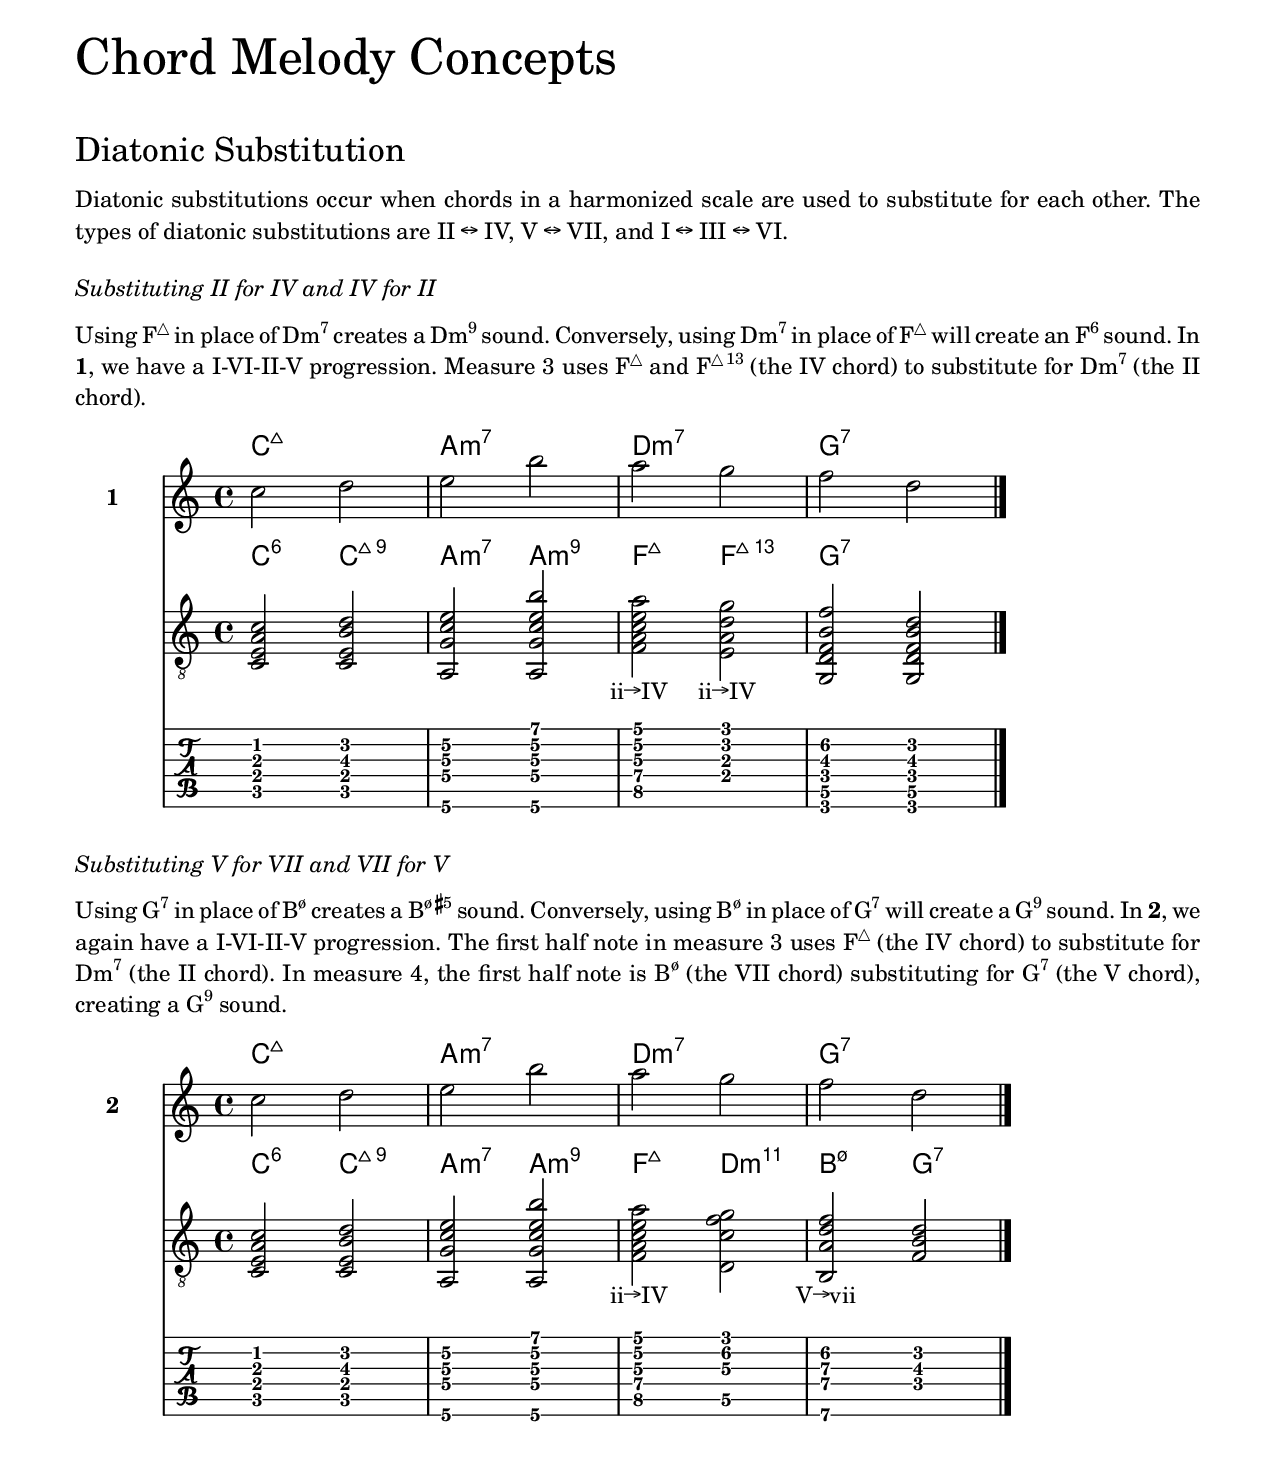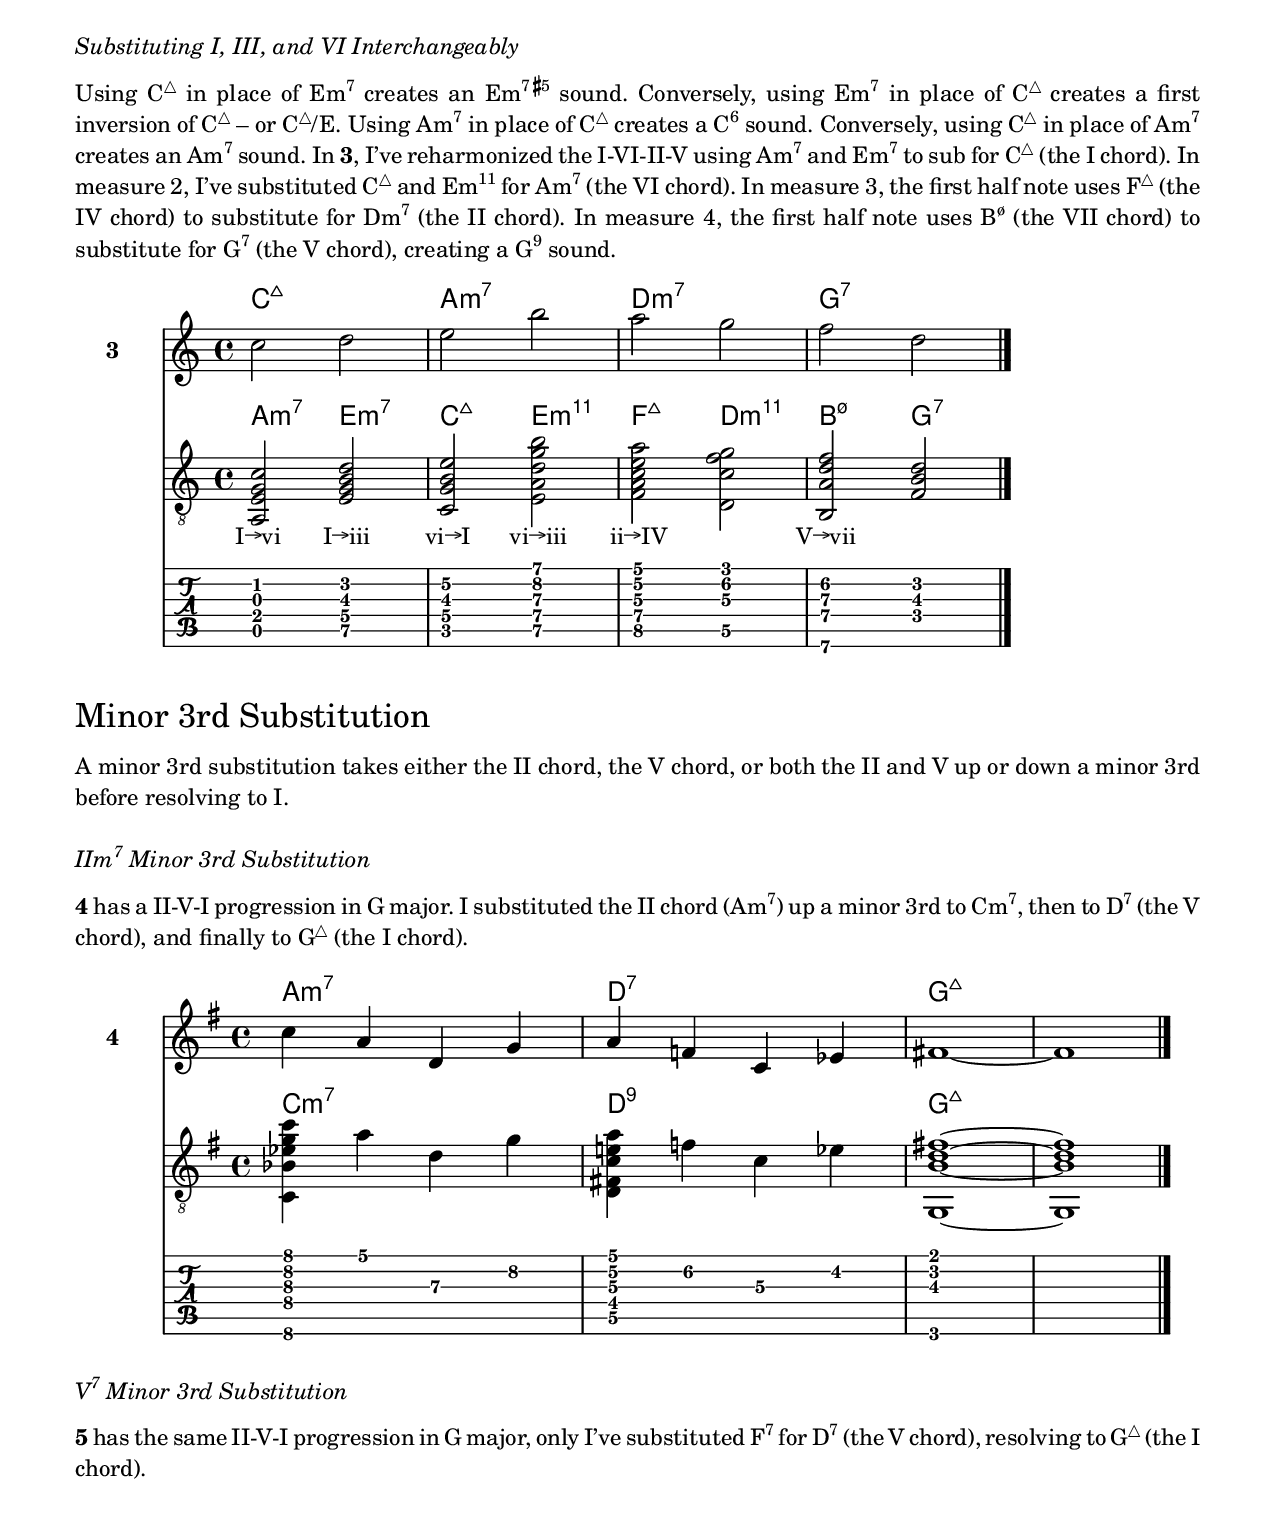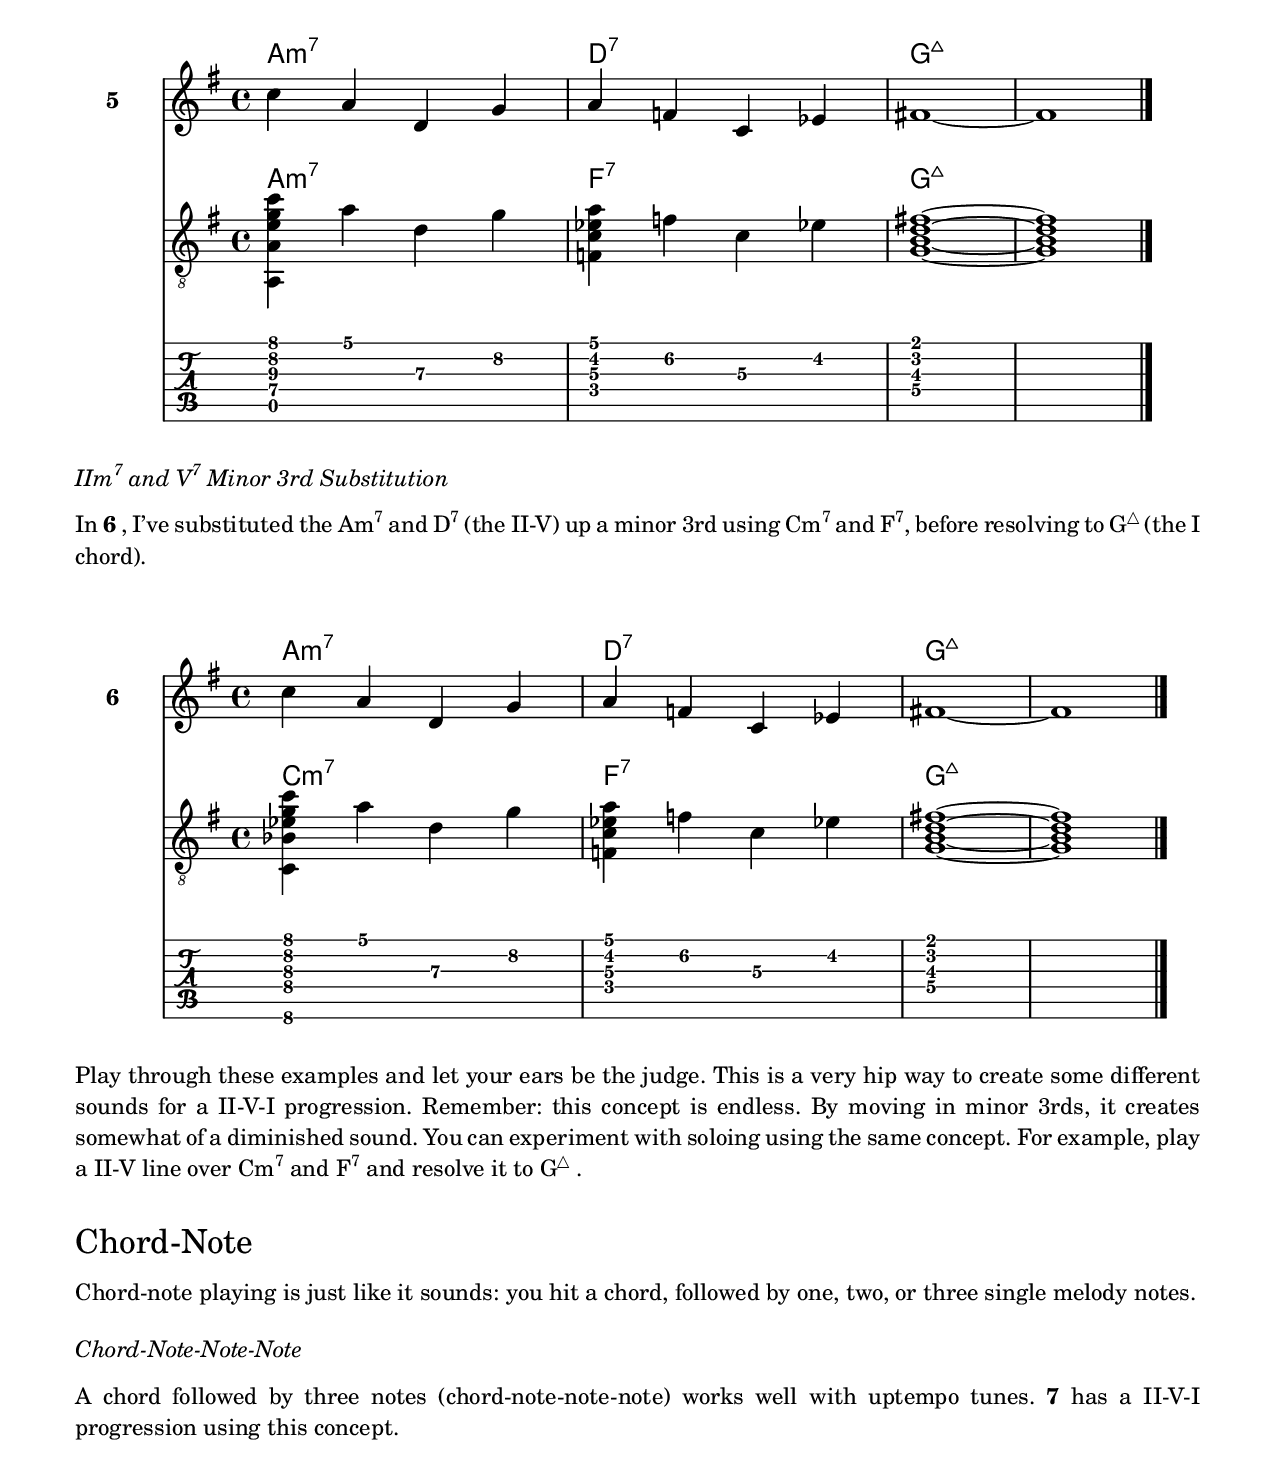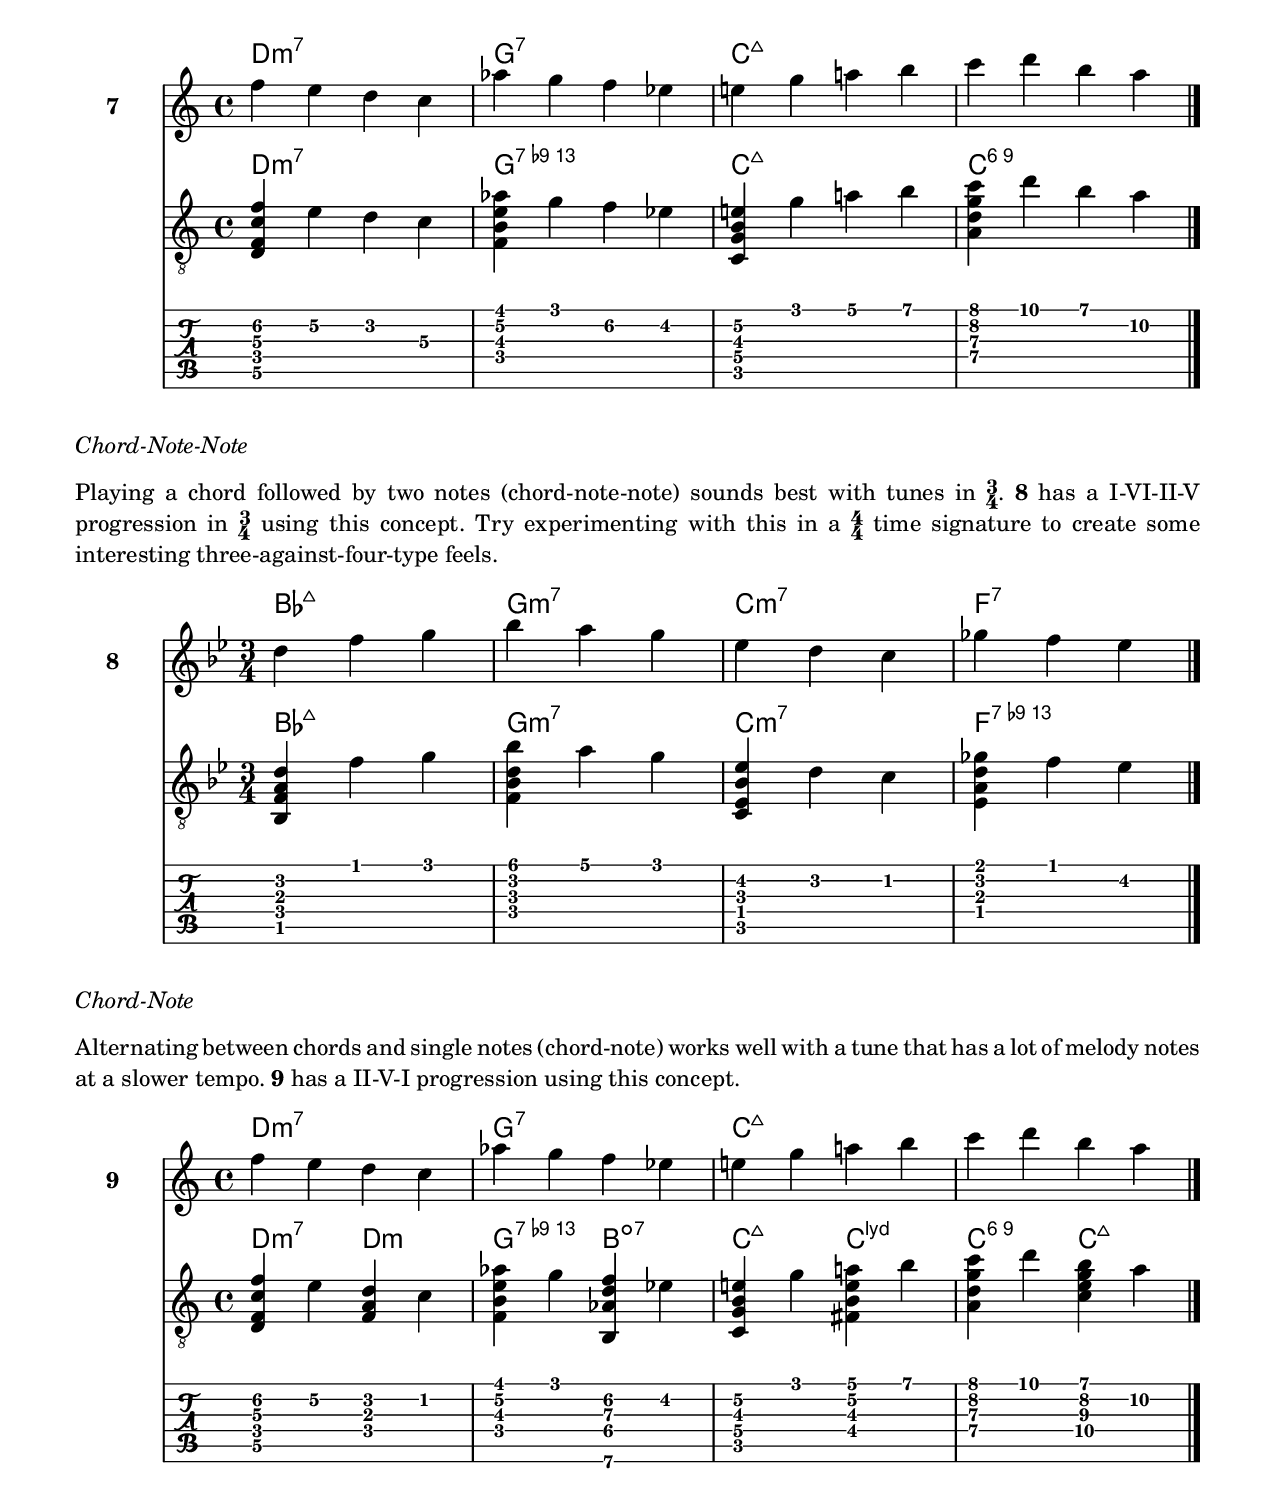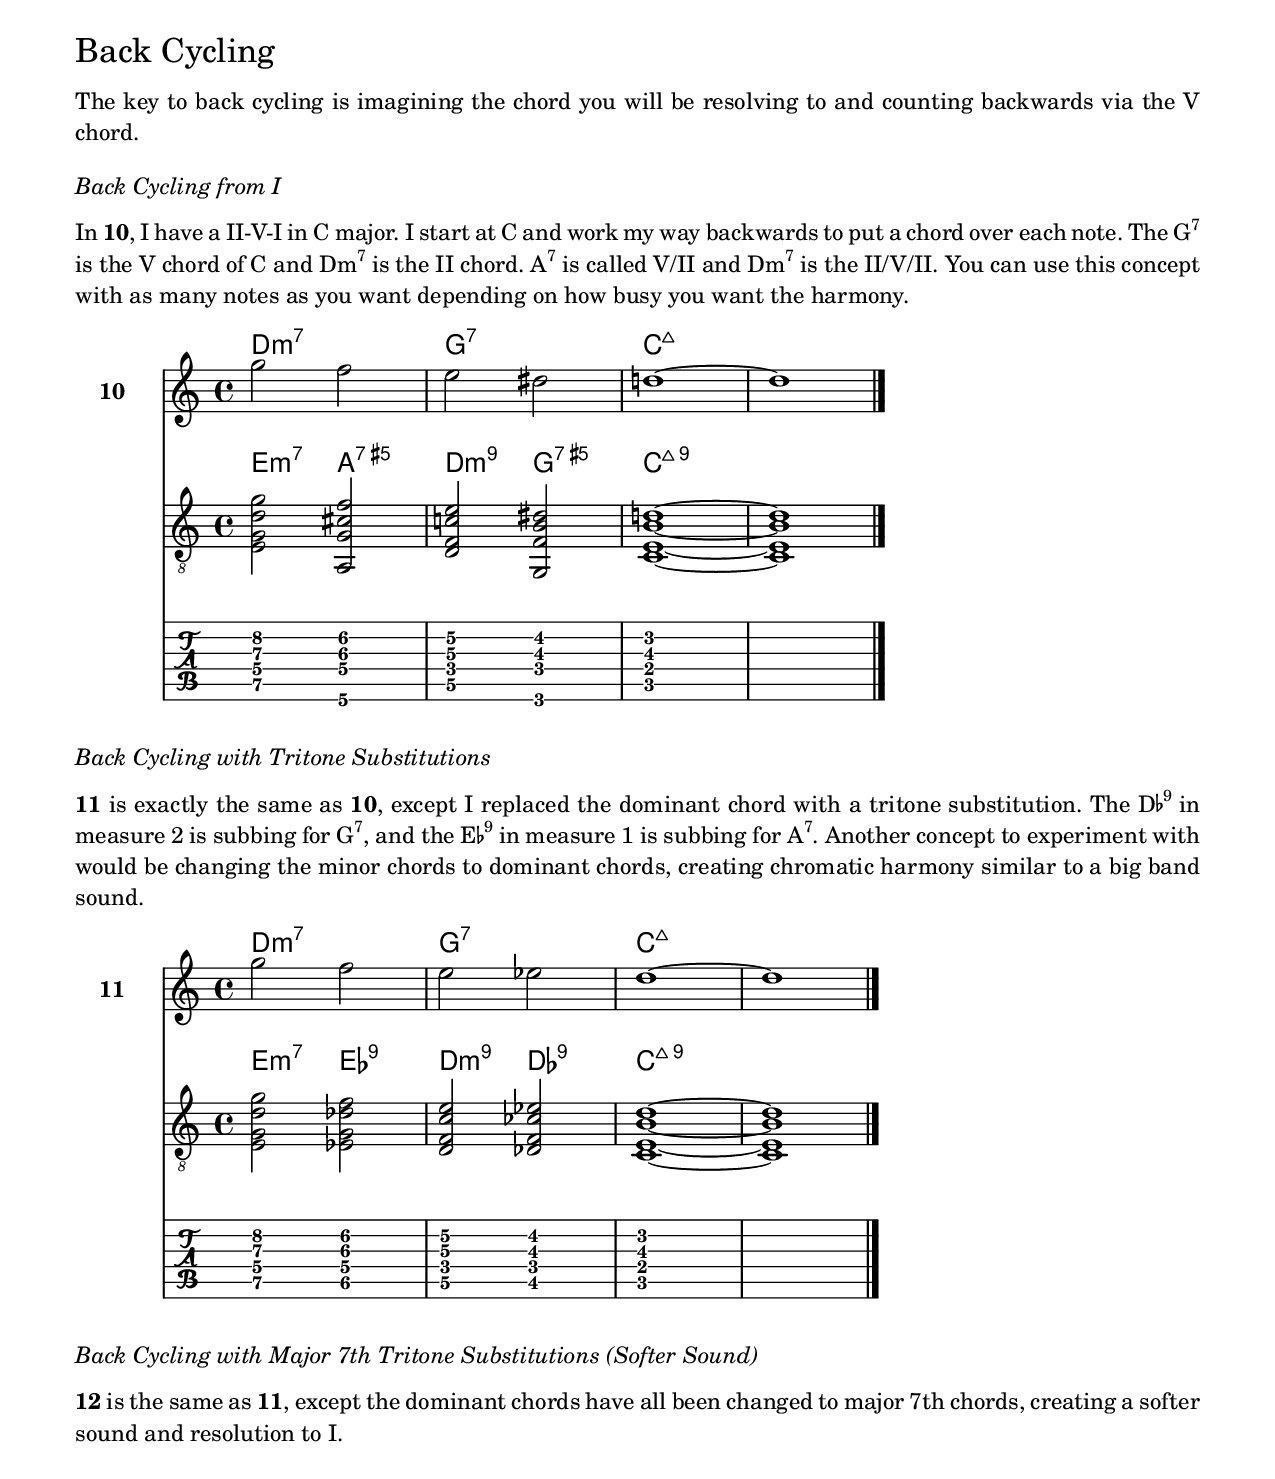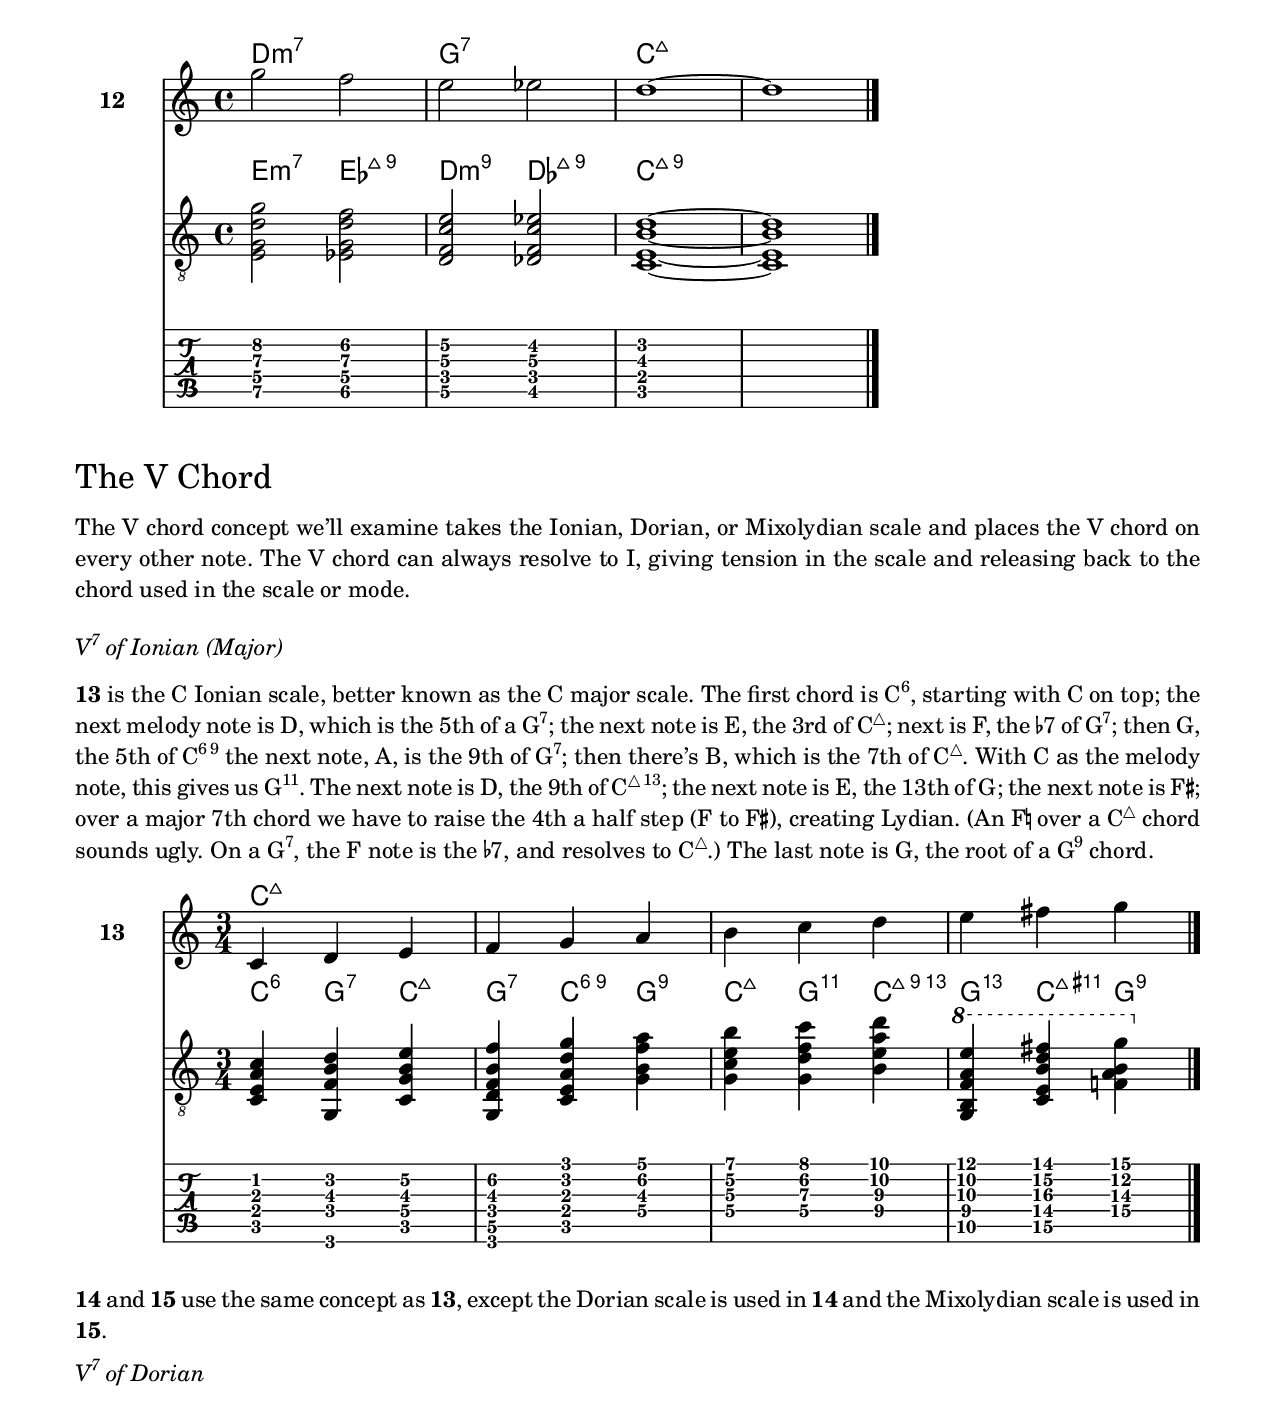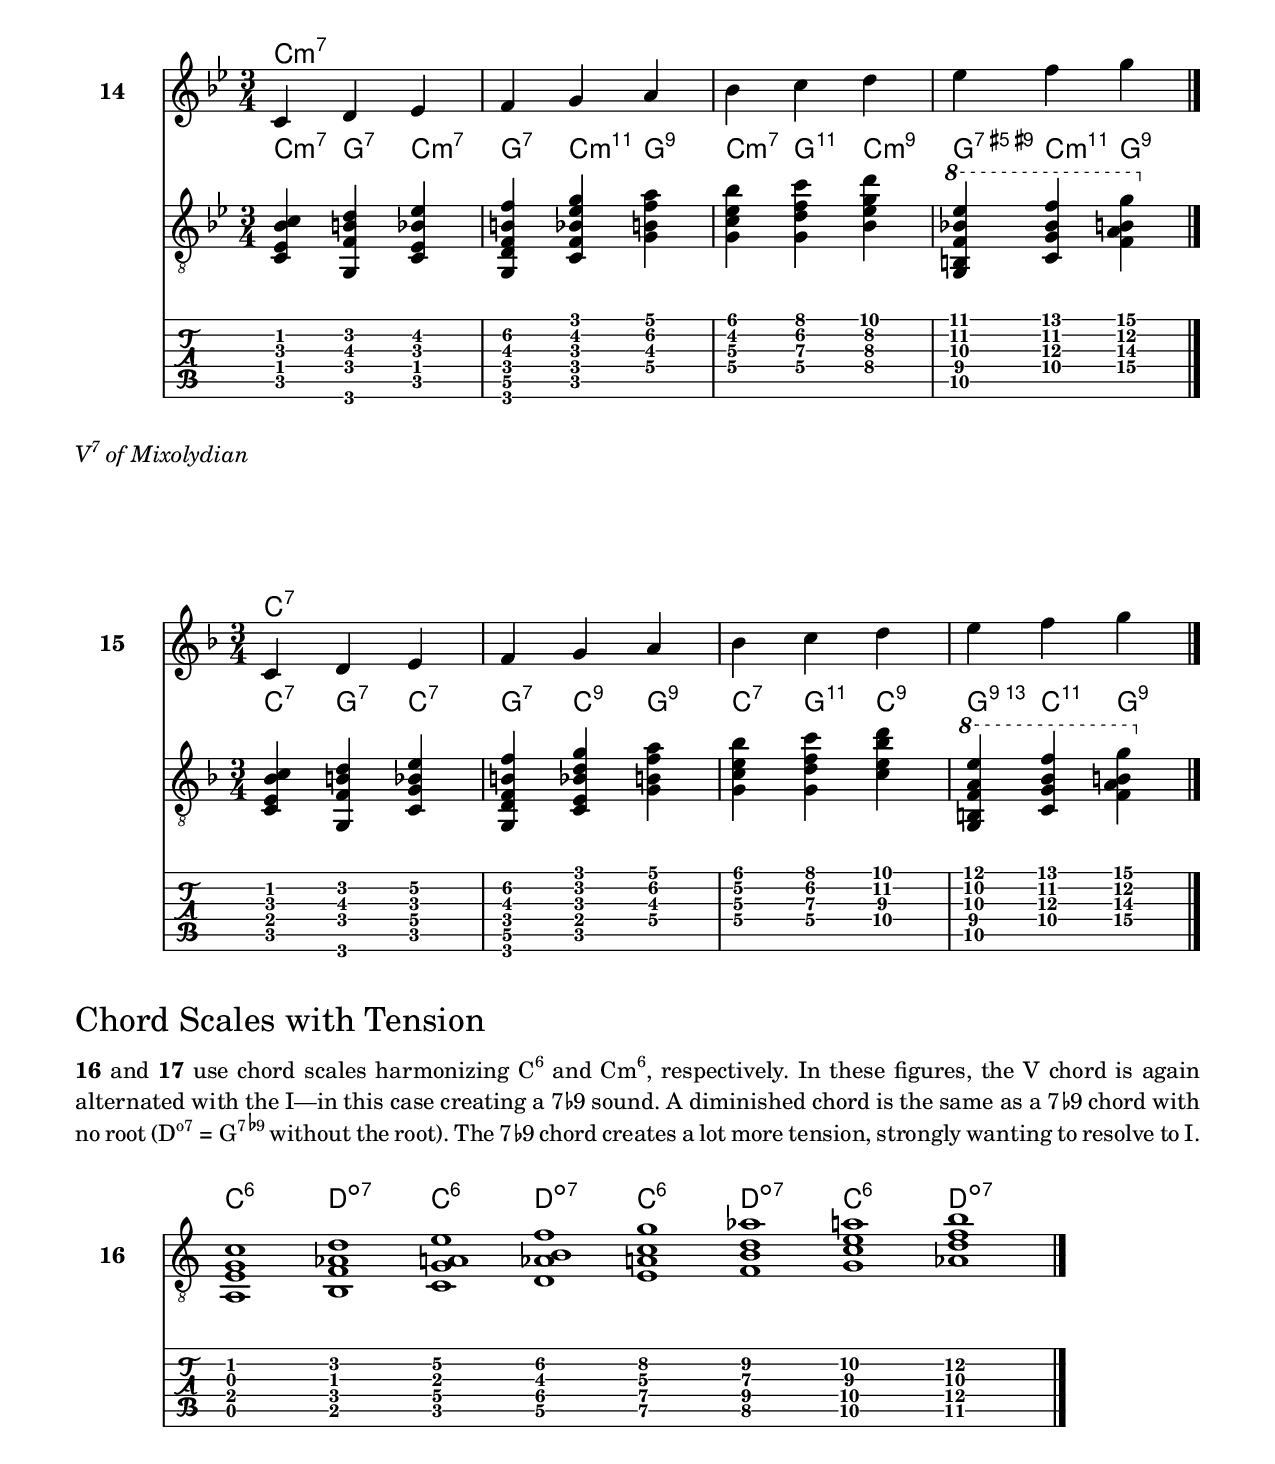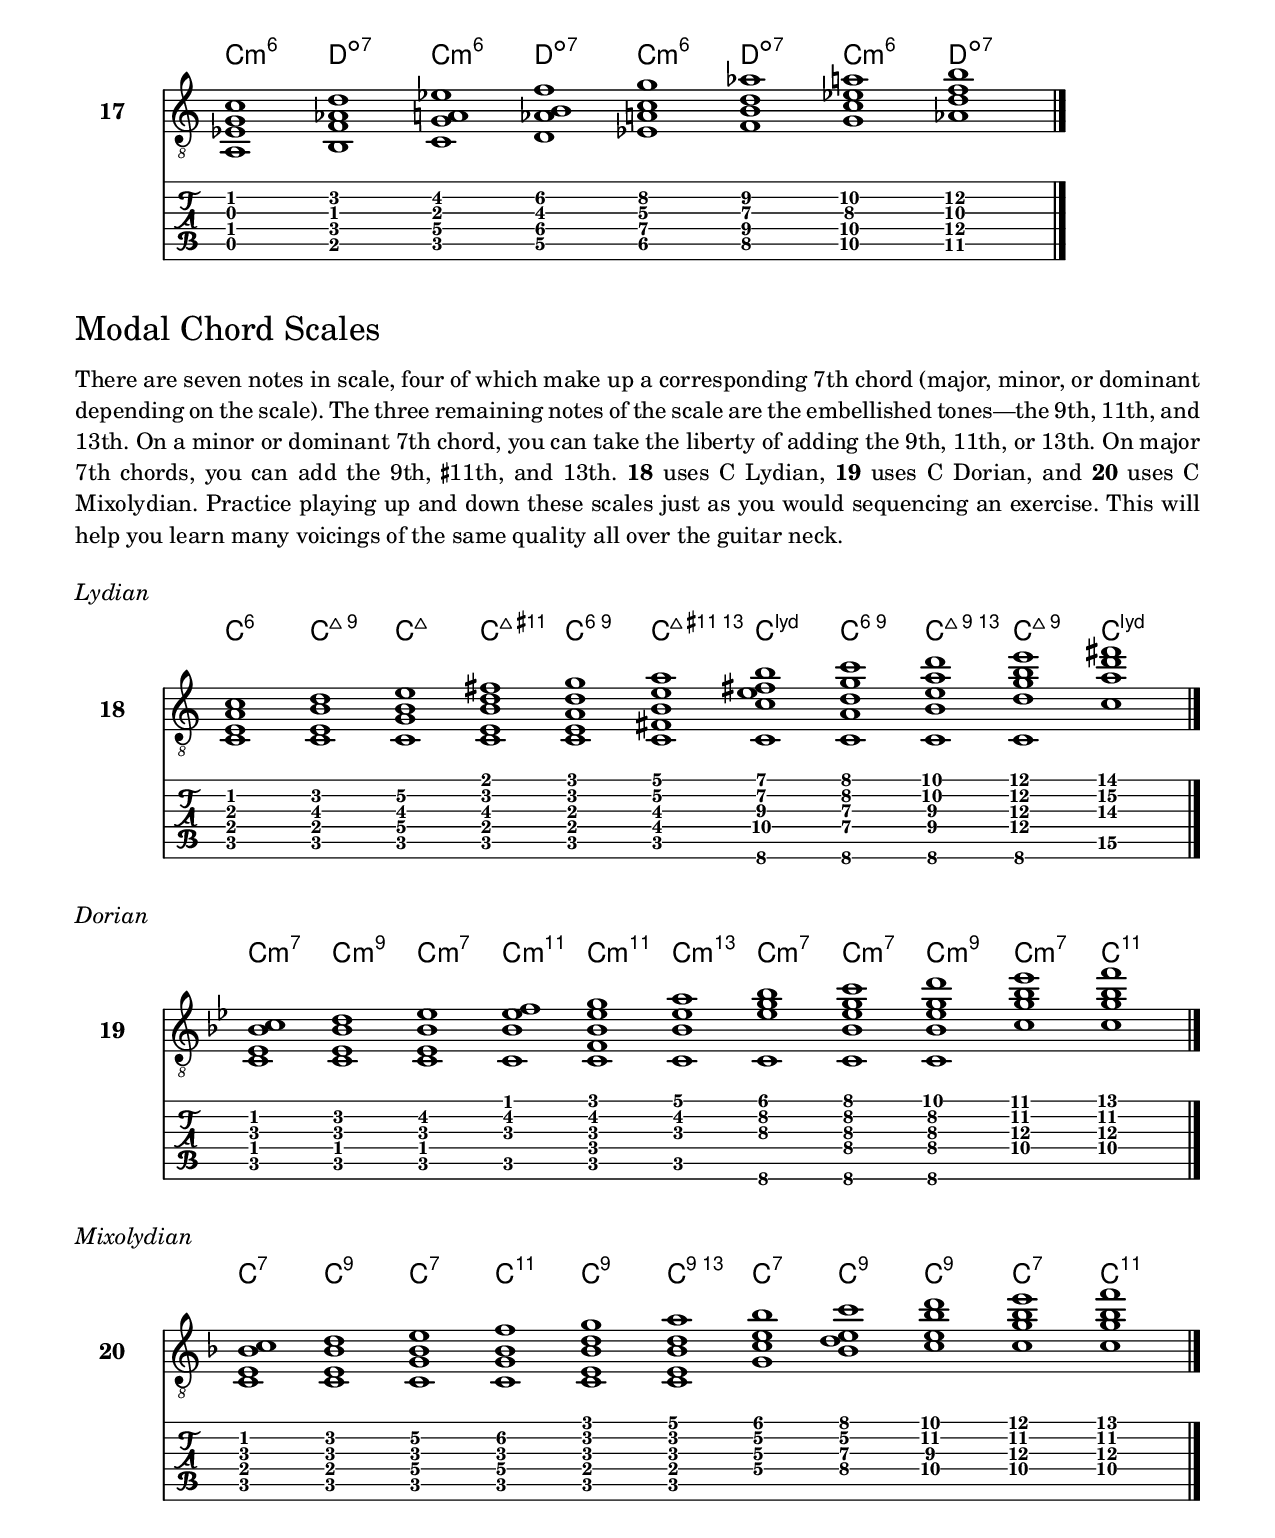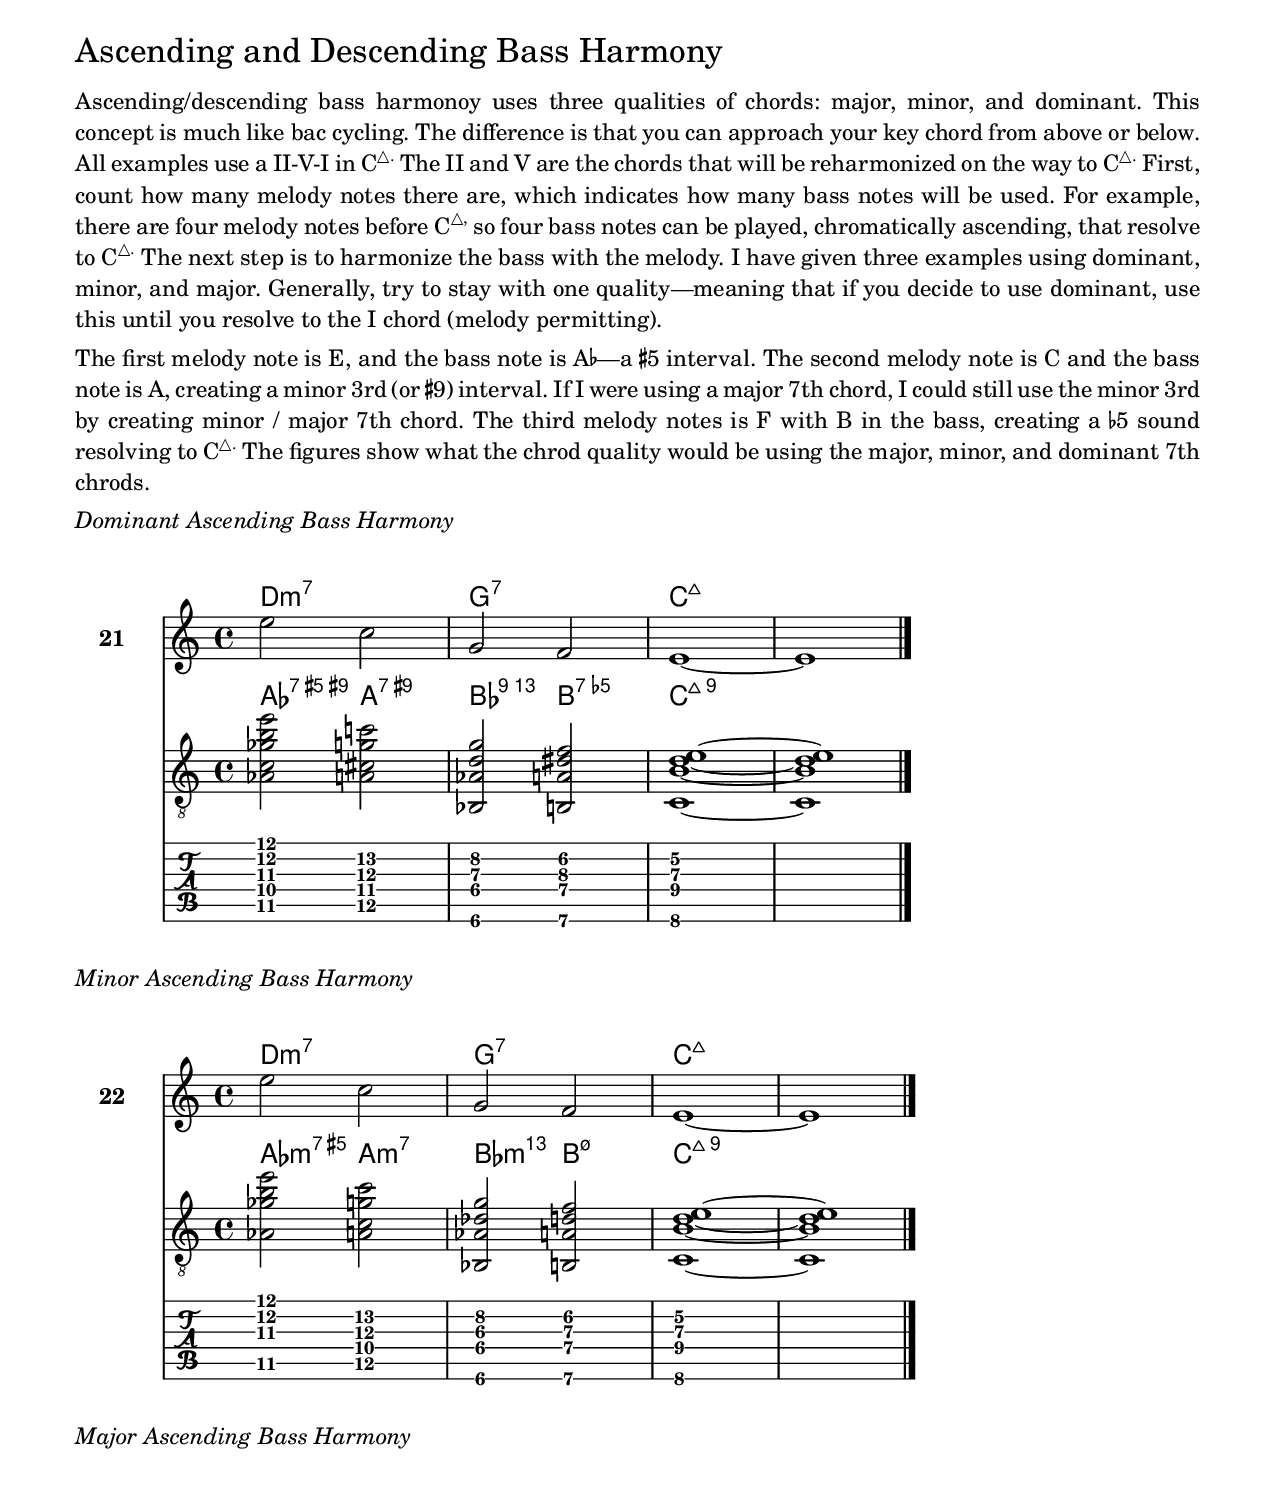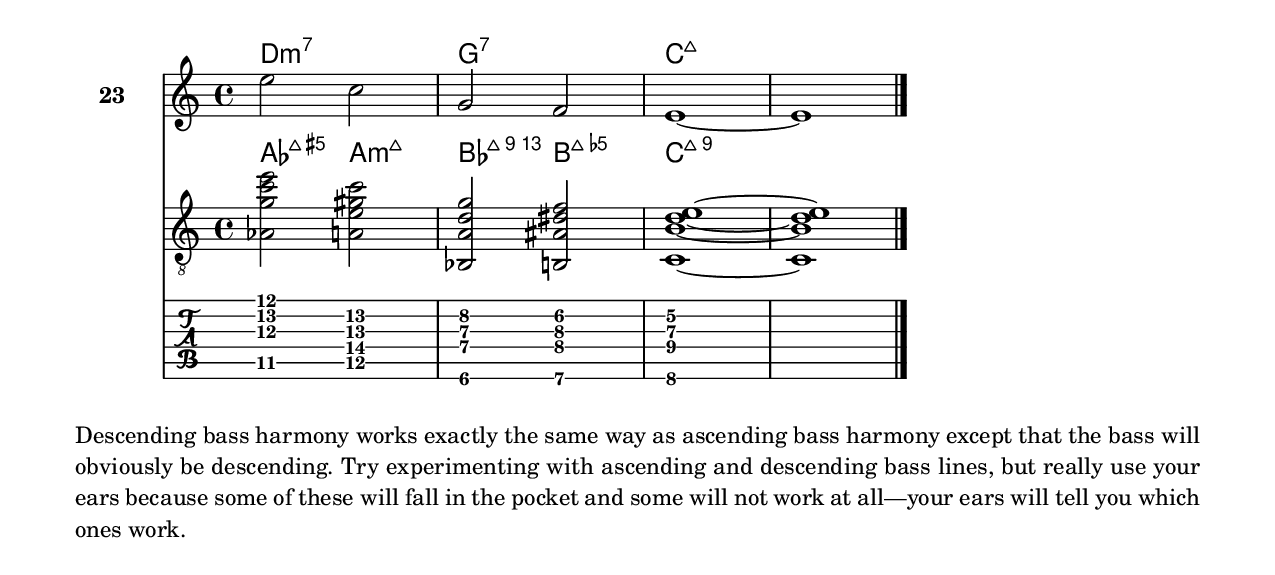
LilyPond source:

\version "2.22.0"

\include "../titling.ily"
\paper {
  #(set-paper-size "letter")
  left-margin = 0.5\in
  top-margin = 0.5\in
  right-margin = 0.5\in
  bottom-margin = 0.5\in
  score-markup-spacing = #'((basic-distance . 10)
                            (padding . 0.5)
                            (stretchability . 0))
}

\layout {
  \context {
    \Score
    \override SpacingSpanner.base-shortest-duration = #(ly:make-moment 1/64)
  }
}

\language "english"

\markup {
  \column {
    \abs-fontsize #24 "Chord Melody Concepts"
    \vspace #1.5
  }
}

\markup {
  \column {
    \abs-fontsize #16 "Diatonic Substitution"
    \vspace #0.5
    \justify {
      Diatonic substitutions occur when chords in a harmonized scale are used to
      substitute for each other. The types of diatonic substitutions are
      II ↔︎ IV, V ↔︎ VII, and I ↔︎ III ↔︎ VI.
    }
    \vspace #1
  }
}

melody = {
  c''2 d |
  e2 b' |
  a2 g |
  f2 d |
}
melody-chords = \chords {
  c1:maj7 |
  a1:m7 |
  d1:m7 |
  g1:7 |
}

\markup {
  \column {
    \italic "Substituting II for IV and IV for II"
    \vspace #0.5
    \justify {
      Using \concat { F \super △ } in place of \concat { Dm \super 7 } creates a
      \concat { Dm \super 9 } sound. Conversely, using \concat { Dm \super 7 }
      in place of \concat { F \super △ } will create an \concat { F \super 6 }
      sound. In \concat { \bold "1" , } we have a I-VI-II-V progression.
      Measure 3 uses \concat { F \super △ } and
      \concat { F \super { △ \hspace #0.25 13 } } (the IV chord) to substitute
      for \concat { Dm \super 7 } (the II chord).
    }
    \vspace #0.5
  }
}

% 1
music = {
  \set TabStaff.restrainOpenStrings = ##t
  \set TabStaff.minimumFret = #1
  <c e a c>2 <c e b' d> |
  <a g' c e>2 <a g' c e b'> |
  <f' a c e a>2 <e a d g> |
  \set TabStaff.minimumFret = #3
  <g, d' f b f'>2 <g d' f b d> | \bar "|."
}

\score {
  <<
    \melody-chords
    \new Staff \with {
      instrumentName = \markup { \bold "1 " }
    } \relative {
      \melody
    }
    \chords {
      c2:6 c:maj9 |
      a2:m7 a:m9 |
      f2:maj7 f:maj13.11 |
      g1:7 |
    }
    \new Staff <<
      \new Voice=voice \relative {
        \clef "treble_8"
        \music
      }
      \new Lyrics \lyricsto voice {
        \override LyricText.font-size = #0
        \lyricmode {
          \repeat unfold 4 { \skip 1 }
          ii→IV ii→IV
        }
      }
    >>
    \new TabStaff \relative {
      \music
    }
  >>
}

\markup {
  \column {
    \italic "Substituting V for VII and VII for V"
    \vspace #0.5
    \justify {
      Using \concat { G \super 7 } in place of \concat { B \super ø } creates a
      \concat { B \super { ø \hspace #0.25 \raise #0.4 \teeny \sharp 5 } }
      sound. Conversely, using \concat { B \super ø } in place of
      \concat { G \super 7 } will create a \concat { G \super 9 } sound. In
      \concat { \bold "2" , } we again have a I-VI-II-V progression. The first
      half note in measure 3 uses \concat { F \super △ } (the IV chord) to
      substitute for \concat { Dm \super 7 } (the II chord). In measure 4, the
      first half note is \concat { B \super ø } (the VII chord) substituting for
      \concat { G \super 7 } (the V chord), creating a \concat { G \super 9 }
      sound.
    }
    \vspace #0.5
  }
}

% 2
music = {
  \set TabStaff.restrainOpenStrings = ##t
  \set TabStaff.minimumFret = #1
  <c e a c>2 <c e b' d> |
  <a g' c e>2 <a g' c e b'> |
  <f' a c e a>2 <d c' f g> |
  \set TabStaff.minimumFret = #3
  <b a' d f>2 <f' b d> | \bar "|."
}

\score {
  <<
    \melody-chords
    \new Staff \with {
      instrumentName = \markup { \bold "2 " }
    } \relative {
      \melody
    }
    \chords {
      c2:6 c:maj9 |
      a2:m7 a:m9 |
      f2:maj7 d:m11 |
      b2:m7.5- g:7 |
    }
    \new Staff <<
      \new Voice=voice \relative {
        \clef "treble_8"
        \music
      }
      \new Lyrics \lyricsto voice {
        \override LyricText.font-size = #0
        \lyricmode {
          \repeat unfold 4 { \skip 1 }
          ii→IV
          \skip 1
          V→vii
        }
      }
    >>
    \new TabStaff \relative {
      \music
    }
  >>
}

\markup {
  \column {
    \italic "Substituting I, III, and VI Interchangeably"
    \vspace #0.5
    \justify {
      Using \concat { C \super △ } in place of \concat { Em \super 7 } creates
      an \concat { Em \super { 7 \hspace #0.25 \raise #0.4 \teeny \sharp 5 } }
      sound. Conversely, using \concat { Em \super 7 } in place of
      \concat { C \super △ } creates a first inversion of \concat { C \super △ }
      – or \concat { C \super △ /E. } Using \concat { Am \super 7 } in place of
      \concat { C \super △ } creates a \concat { C \super 6 } sound. Conversely,
      using \concat { C \super △ } in place of \concat { Am \super 7 } creates
      an \concat { Am \super 7 } sound. In \concat { \bold "3" , } I’ve
      reharmonized the I-VI-II-V using \concat { Am \super 7 } and
      \concat { Em \super 7 } to sub for \concat { C \super △ } (the I chord).
      In measure 2, I’ve substituted \concat { C \super △ } and
      \concat { Em \super 11 } for \concat { Am \super 7 } (the VI chord). In
      measure 3, the first half note uses \concat { F \super △ } (the IV chord)
      to substitute for \concat { Dm \super 7 } (the II chord). In measure 4,
      the first half note uses \concat { B \super ø } (the VII chord) to
      substitute for \concat { G \super 7 } (the V chord), creating a
      \concat { G \super 9 } sound.
    }
    \vspace #0.5
  }
}

% 3
music = {
  <a, e' g c>2
  \set TabStaff.restrainOpenStrings = ##t
  \set TabStaff.minimumFret = #1
  <e' g b d> |

  <c g' b e>2 <e a d g b> |
  <f a c e a>2 <d c' f g> |
  \set TabStaff.minimumFret = #3
  <b a' d f>2 <f' b d> | \bar "|."
}

\score {
  <<
    \melody-chords
    \new Staff \with {
      instrumentName = \markup { \bold "3 " }
    } \relative {
      \melody
    }
    \chords {
      a2:m7 e:m7 |
      c2:maj7 e:m11 |
      f2:maj7 d:m11 |
      b2:m7.5- g:7 |
    }
    \new Staff <<
      \new Voice=voice \relative {
        \clef "treble_8"
        \music
      }
      \new Lyrics \lyricsto voice {
        \override LyricText.font-size = #0
        \lyricmode {
          I→vi
          I→iii
          vi→I
          vi→iii
          ii→IV
          \skip 1
          V→vii
        }
      }
    >>
    \new TabStaff \relative {
      \music
    }
  >>
}


\markup {
  \column {
    \vspace #0.5
    \abs-fontsize #16 "Minor 3rd Substitution"
    \vspace #0.5
    \justify {
      A minor 3rd substitution takes either the II chord, the V chord, or both
      the II and V up or down a minor 3rd before resolving to I.
    }
    \vspace #1
  }
}

melody = {
  \key g \major
  c''4 a d, g |
  a4 f c e-flat |
  f-sharp!1~ |
  1 |
}
melody-chords = \chords {
  a1:m7 |
  d1:7 |
  g1:maj7 |
}

\markup {
  \column {
    \justify { \italic { \concat { IIm \super 7 } Minor 3rd Substitution } }
    \vspace #0.5
    \justify {
      \bold "4" has a II-V-I progression in G major. I substituted the II chord
      \concat { (Am \super 7 ) } up a minor 3rd to \concat { Cm \super 7 , }
      then to \concat { D \super 7 } (the V chord), and finally to
      \concat { G \super △ } (the I chord).
    }
    \vspace #0.5
  }
}

% 4
music = {
  \set TabStaff.restrainOpenStrings = ##t
  \set TabStaff.minimumFret = #4
  <c b-flat' e-flat g c>4 a'' d, g |
  <d, f-sharp! c' e! a>4 f' c e-flat |
  \set TabStaff.minimumFret = #2
  <g,, b' d f-sharp!>1~ |
  q1 | \bar "|."
}

\score {
  <<
    \melody-chords
    \new Staff \with {
      instrumentName = \markup { \bold "4 " }
    } \relative {
      \melody
    }
    \chords {
      c1:m7 |
      d1:9 |
      g1:maj7 |
    }
    \new Staff \relative {
      \clef "treble_8"
      \key g \major
      \music
    }
    \new TabStaff \relative {
      \music
    }
  >>
}

\markup {
  \column {
    \justify { \italic { \concat { V \super 7 } Minor 3rd Substitution } }
    \vspace #0.5
    \justify {
      \bold "5" has the same II-V-I progression in G major, only I’ve
      substituted \concat { F \super 7 } for \concat { D \super 7 } (the V
      chord), resolving to \concat { G \super △ } (the I chord).
    }
    \vspace #0.5
  }
}

% 5
music = {
  \set TabStaff.minimumFret = #4
  <a, a' e' g c>4 a'' d, g |
  \set TabStaff.restrainOpenStrings = ##t
  \set TabStaff.minimumFret = #2
  <f, c' e-flat a>4 f' c e-flat! |
  <g, b d f-sharp!>1~ |
  q1 | \bar "|."
}

\score {
  <<
    \melody-chords
    \new Staff \with {
      instrumentName = \markup { \bold "5 " }
    } \relative {
      \melody
    }
    \chords {
      a1:m7 |
      f1:7 |
      g1:maj7 |
    }
    \new Staff \relative {
      \clef "treble_8"
      \key g \major
      \music
    }
    \new TabStaff \relative {
      \music
    }
  >>
}

\markup {
  \column {
    \justify { \italic {
      \concat { IIm \super 7 } and \concat { V \super 7 } Minor 3rd Substitution
    } }
    \vspace #0.5
    \justify {
      In \bold "6", I’ve substituted the \concat { Am \super 7 } and
      \concat { D \super 7 } (the II-V) up a minor 3rd using
      \concat { Cm \super 7 } and \concat { F \super 7 , } before resolving to
      \concat { G \super △ } (the I chord).
    }
    \vspace #0.5
  }
}

% 6
music = {
  \set TabStaff.restrainOpenStrings = ##t
  \set TabStaff.minimumFret = #4
  <c b-flat' e-flat g c>4 a'' d, g |
  \set TabStaff.minimumFret = #2
  <f, c' e-flat a>4 f' c e-flat! |
  <g, b d f-sharp!>1~ |
  q1 | \bar "|."
}

\score {
  <<
    \melody-chords
    \new Staff \with {
      instrumentName = \markup { \bold "6 " }
    } \relative {
      \melody
    }
    \chords {
      c1:m7 |
      f1:7 |
      g1:maj7 |
    }
    \new Staff \relative {
      \clef "treble_8"
      \key g \major
      \music
    }
    \new TabStaff \relative {
      \music
    }
  >>
}

\markup {
  \column {
    \justify {
      Play through these examples and let your ears be the judge. This is a very
      hip way to create some different sounds for a II-V-I progression.
      Remember: this concept is endless. By moving in minor 3rds, it creates
      somewhat of a diminished sound. You can experiment with soloing using the
      same concept. For example, play a II-V line over \concat { Cm \super 7 }
      and \concat { F \super 7 } and resolve it to \concat { G \super △ }.
    }
    \vspace #1
  }
}


\markup {
  \column {
    \vspace #0.5
    \abs-fontsize #16 "Chord-Note"
    \vspace #0.5
    \justify {
      Chord-note playing is just like it sounds: you hit a chord, followed by
      one, two, or three single melody notes.
    }
    \vspace #1
  }
}

melody = {
  f''4 e d c |
  a-flat'4 g f e-flat |
  e!4 g a! b |
  c4 d b a |
}
melody-chords = \chords {
  d1:m7 |
  g1:7 |
  c1:maj7 |
}

\markup {
  \column {
    \justify { \italic { Chord-Note-Note-Note } }
    \vspace #0.5
    \justify {
      A chord followed by three notes (chord-note-note-note) works well with
      uptempo tunes. \bold "7" has a II-V-I progression using this concept.
    }
    \vspace #0.5
  }
}

% 7
music = {
  \set TabStaff.restrainOpenStrings = ##t
  \set TabStaff.minimumFret = #3
  <d f c' f>4 e' d c |
  <f, b e a-flat>4 g' f e-flat |
  <c, g' b e!>4 g'' a! b |
  \set TabStaff.minimumFret = #7
  <a, d g c>4 d' b a | \bar "|."
}

\score {
  <<
    \melody-chords
    \new Staff \with {
      instrumentName = \markup { \bold "7 " }
    } \relative {
      \melody
    }
    \chords {
      d1:m7 |
      g1:13.9- |
      c1:maj7 |
      c1:6.9 |
    }
    \new Staff \relative {
      \clef "treble_8"
      \music
    }
    \new TabStaff \relative {
      \music
    }
  >>
}

\markup {
  \column {
    \justify { \italic { Chord-Note-Note } }
    \vspace #0.5
    \justify {
      Playing a chord followed by two notes (chord-note-note) sounds best with
      tunes in \concat { \raise #0.5 \teeny \compound-meter #'(3 4) . }
      \bold "8" has a I-VI-II-V progression in
      \raise #0.5 \teeny \compound-meter #'(3 4) using this concept. Try
      experimenting with this in a \raise #0.5 \teeny \compound-meter #'(4 4)
      time signature to create some interesting three-against-four-type feels.
    }
    \vspace #0.5
  }
}

% 8
music = {
  \set TabStaff.restrainOpenStrings = ##t
  \set TabStaff.minimumFret = #1
  <b-flat, f' a d>4 f'' g |
  <f, b-flat d b-flat'>4 a' g |
  <c,, e-flat b-flat' e-flat>4 d' c |
  <e-flat, a d g-flat>4 f' e-flat | \bar "|."
}

\score {
  <<
    \chords {
      b-flat2.:maj7 |
      g2.:m7 |
      c2.:m7 |
      f2.:7 |
    }
    \new Staff \with {
      instrumentName = \markup { \bold "8 " }
    } \relative {
      \key b-flat \major
      d''4 f g |
      b-flat4 a g |
      e-flat4 d c |
      g-flat'4 f e-flat |
    }
    \chords {
      b-flat2.:maj7 |
      g2.:m7 |
      c2.:m7 |
      f2.:13.9- |
    }
    \new Staff \relative {
      \clef "treble_8"
      \key b-flat \major
      \time 3/4
      \music
    }
    \new TabStaff \relative {
      \music
    }
  >>
}

\markup {
  \column {
    \justify { \italic { Chord-Note } }
    \vspace #0.5
    \justify {
      Alternating between chords and single notes (chord-note) works well with
      a tune that has a lot of melody notes at a slower tempo. \bold "9" has a
      II-V-I progression using this concept.
    }
    \vspace #0.5
  }
}

% 9
music = {
  \set TabStaff.restrainOpenStrings = ##t
  \set TabStaff.minimumFret = #3 <d f c' f>4 e' \set TabStaff.minimumFret = #1 <f, a d> c' |
  \set TabStaff.minimumFret = #3
  <f, b e a-flat>4 g' <b,, a-flat' d f> e-flat' |
  <c, g' b e!>4 g'' <f-sharp, b e a!> b' |
  \set TabStaff.minimumFret = #7
  <a, d g c>4 d' <c, e g b> a' | \bar "|."
}

\score {
  <<
    \melody-chords
    \new Staff \with {
      instrumentName = \markup { \bold "9 " }
    } \relative {
      \melody
    }
    \chords {
      d2:m7 d:m |
      g2:13.9- b:dim7 |
      c2:maj7 c:maj7.11+ |
      c2:6.9 c:maj7 |
    }
    \new Staff \relative {
      \clef "treble_8"
      \music
    }
    \new TabStaff \relative {
      \music
    }
  >>
}


\markup {
  \column {
    \vspace #0.5
    \abs-fontsize #16 "Back Cycling"
    \vspace #0.5
    \justify {
      The key to back cycling is imagining the chord you will be resolving to
      and counting backwards via the V chord.
    }
    \vspace #1
  }
}

melody = {
  g''2 f |
  e2 e-flat |
  d1~ |
  1 |
}
melody-chords = \chords {
  d1:m7 |
  g1:7 |
  c1:maj7 |
}

\markup {
  \column {
    \justify { \italic { Back Cycling from I } }
    \vspace #0.5
    \justify {
      In \concat { \bold "10" , } I have a II-V-I in C major. I start at C and
      work my way backwards to put a chord over each note. The
      \concat { G \super 7 } is the V chord of C and \concat { Dm \super 7 } is
      the II chord. \concat { A \super 7 } is called V/II and
      \concat { Dm \super 7 } is the II/V/II. You can use this concept with as
      many notes as you want depending on how busy you want the harmony.
    }
    \vspace #0.5
  }
}

% 10
music = {
  \set TabStaff.restrainOpenStrings = ##t
  \set TabStaff.minimumFret = #5
  <e g d' g>2 <a, g' c-sharp f> |
  \set TabStaff.minimumFret = #2
  <d f c'! e>2 <g, f' b d-sharp> |
  <c e b' d!>1~ |
  q1 | \bar "|."
}

\score {
  <<
    \melody-chords
    \new Staff \with {
      instrumentName = \markup { \bold "10 " }
    } \relative {
      g''2 f |
      e2 d-sharp |
      d!1~ |
      1 |
    }
    \chords {
      e2:m7 a:7.5+ |
      d2:m9 g:7.5+ |
      c1:maj9 |
    }
    \new Staff \relative {
      \clef "treble_8"
      \music
    }
    \new TabStaff \relative {
      \music
    }
  >>
}

\markup {
  \column {
    \justify { \italic { Back Cycling with Tritone Substitutions } }
    \vspace #0.5
    \justify {
      \bold "11" is exactly the same as \concat { \bold "10" , } except I
      replaced the dominant chord with a tritone substitution. The
      \concat { D \raise #0.4 \teeny \flat \super 9 } in measure 2 is subbing
      for \concat { G \super 7 , } and the
      \concat { E \raise #0.4 \teeny \flat \super 9 } in measure 1 is subbing
      for \concat { A \super 7 . } Another concept to experiment with would be
      changing the minor chords to dominant chords, creating chromatic harmony
      similar to a big band sound.
    }
    \vspace #0.5
  }
}

% 11
music = {
  \set TabStaff.restrainOpenStrings = ##t
  \set TabStaff.minimumFret = #5
  <e g d' g>2 <e-flat g d-flat' f> |
  \set TabStaff.minimumFret = #2
  <d f c' e>2 <d-flat f c-flat' e-flat> |
  <c e b' d>1~ |
  q1 | \bar "|."
}

\score {
  <<
    \melody-chords
    \new Staff \with {
      instrumentName = \markup { \bold "11 " }
    } \relative {
      \melody
    }
    \chords {
      e2:m7 e-flat:9 |
      d2:m9 d-flat:9 |
      c1:maj9 |
    }
    \new Staff \relative {
      \clef "treble_8"
      \music
    }
    \new TabStaff \relative {
      \music
    }
  >>
}

\markup {
  \column {
    \justify { \italic {
      Back Cycling with Major 7th Tritone Substitutions (Softer Sound)
    } }
    \vspace #0.5
    \justify {
      \bold "12" is the same as \concat { \bold "11" , } except the dominant
      chords have all been changed to major 7th chords, creating a softer sound
      and resolution to I.
    }
    \vspace #0.5
  }
}

% 12
music = {
  \set TabStaff.restrainOpenStrings = ##t
  \set TabStaff.minimumFret = #5
  <e g d' g>2 <e-flat g d' f> |
  \set TabStaff.minimumFret = #2
  <d f c' e>2 <d-flat f c' e-flat> |
  <c e b' d>1~ |
  q1 | \bar "|."
}

\score {
  <<
    \melody-chords
    \new Staff \with {
      instrumentName = \markup { \bold "12 " }
    } \relative {
      \melody
    }
    \chords {
      e2:m7 e-flat:maj9 |
      d2:m9 d-flat:maj9 |
      c1:maj9 |
    }
    \new Staff \relative {
      \clef "treble_8"
      \music
    }
    \new TabStaff \relative {
      \music
    }
  >>
}


\markup {
  \column {
    \vspace #0.5
    \abs-fontsize #16 "The V Chord"
    \vspace #0.5
    \justify {
      The V chord concept we’ll examine takes the Ionian, Dorian, or Mixolydian
      scale and places the V chord on every other note. The V chord can always
      resolve to I, giving tension in the scale and releasing back to the chord
      used in the scale or mode.
    }
    \vspace #1
  }
}

\markup {
  \column {
    \justify { \italic { \concat { V \super 7 } of Ionian (Major) } }
    \vspace #0.5
    \justify {
      \bold "13" is the C Ionian scale, better known as the C major scale. The
      first chord is \concat { C \super 6 , } starting with C on top; the next
      melody note is D, which is the 5th of a \concat { G \super 7 ; } the next
      note is E, the 3rd of \concat { C \super △ ; } next is F, the
      \concat { \raise #0.4 \teeny \flat 7 } of \concat { G \super 7 ; } then G,
      the 5th of \concat { C \super { 6 \hspace #0.25 9 } } the next note, A, is
      the 9th of \concat { G \super 7 ; } then there’s B, which is the 7th of
      \concat { C \super △ . } With C as the melody note, this gives us
      \concat { G \super 11 . } The next note is D, the 9th of
      \concat { C \super { △ \hspace #0.25 13 } ; } the next note is E, the 13th
      of G; the next note is \concat { F \raise #0.7 \teeny \sharp ; } over a
      major 7th chord we have to raise the 4th a half step (F to
      \concat { F \raise #0.7 \teeny \sharp ), } creating Lydian. (An
      \concat { F \raise #0.7 \teeny \natural } over a \concat { C \super △ }
      chord sounds ugly. On a \concat { G \super 7 , } the F note is the
      \concat { \raise #0.4 \teeny \flat 7 , } and resolves to
      \concat { C \super △ .) } The last note is G, the root of a
      \concat { G \super 9 } chord.
    }
    \vspace #0.5
  }
}

% 13
music = {
  \set TabStaff.restrainOpenStrings = ##t
  \set TabStaff.minimumFret = #1
  <c e a c>4 <g f' b d> <c g' b e> |
  \set TabStaff.minimumFret = #2
  <g d' f b f'>4 <c e a d g> <g' b f' a> |
  <g c e b'>4 <g d' f c'> <b e a d> |
  \ottava #1 <g b f' a e'>4 <c e b' d f-sharp> <f! a b g'> \ottava #0 | \bar "|."
}

\score {
  <<
    \chords {
      c2.:maj7 |
    }
    \new Staff \with {
      instrumentName = \markup { \bold "13 " }
    } \relative {
      c'4 d e |
      f4 g a |
      b4 c d |
      e4 f-sharp g |
    }
    \chords {
      c4:6 g:7 c:maj7 |
      g:7 c:6.9 g:9 |
      c4:maj7 g:11 c:maj13 |
      g:13.11 c:maj9.11+ g:9 |
    }
    \new Staff \relative {
      \clef "treble_8"
      \time 3/4
      \music
    }
    \new TabStaff \relative {
      \music
    }
  >>
}

\markup {
  \column {
    \justify {
      \bold "14" and \bold "15" use the same concept as \concat { \bold "13" , }
      except the Dorian scale is used in \bold "14" and the Mixolydian scale is
      used in \concat { \bold "15" . }
    }
    \vspace #0.5
  }
}

\markup {
  \column {
    \justify { \italic { \concat { V \super 7 } of Dorian } }
  }
}

% 14
music = {
  \set TabStaff.restrainOpenStrings = ##t
  \set TabStaff.minimumFret = #1
  <c e-flat b-flat' c>4 <g f' b d> <c e-flat b-flat' e-flat> |
  \set TabStaff.minimumFret = #2
  <g d' f b f'>4 <c f b-flat e-flat g> <g' b f' a> |
  <g c e-flat b-flat'>4 <g d' f c'> <b-flat e-flat g d'> |
  \ottava #1 <g b f' b-flat! e-flat>4 <c g' b-flat f'> <f a b g'> \ottava #0 | \bar "|."
}

\score {
  <<
    \chords {
      c2.:m7 |
    }
    \new Staff \with {
      instrumentName = \markup { \bold "14 " }
    } \relative {
      \key b-flat \major % C Dorian
      c'4 d e-flat |
      f4 g a |
      b-flat4 c d |
      e-flat4 f g |
    }
    \chords {
      c4:m7 g:7 c:m7 |
      g:7 c:m11 g:9 |
      c4:m7 g:11 c:m9 |
      g:7.5+.9+ c:m11 g:9 |
    }
    \new Staff \relative {
      \clef "treble_8"
      \key b-flat \major % C Dorian
      \time 3/4
      \music
    }
    \new TabStaff \relative {
      \music
    }
  >>
}

\markup {
  \column {
    \justify { \italic { \concat { V \super 7 } of Mixolydian } }
  }
}

% 15
music = {
  \set TabStaff.restrainOpenStrings = ##t
  \set TabStaff.minimumFret = #1
  <c e b-flat' c>4 <g f' b d> <c g' b-flat e> |
  \set TabStaff.minimumFret = #2
  <g d' f b f'>4 <c e b-flat' d g> <g' b f' a> |
  <g c e b-flat'>4 <g d' f c'> <c e b-flat' d> |
  \ottava #1 <g b f' a e'>4 <c g' b-flat f'> <f a b g'> \ottava #0 | \bar "|."
}

\score {
  <<
    \chords {
      c2.:7 |
    }
    \new Staff \with {
      instrumentName = \markup { \bold "15 " }
    } \relative {
      \key f \major % C Mixolydian
      c'4 d e |
      f4 g a |
      b-flat4 c d |
      e4 f g |
    }
    \chords {
      c4:7 g:7 c:7 |
      g:7 c:9 g:9 |
      c4:7 g:11 c:9 |
      g:13 c:11 g:9 |
    }
    \new Staff \relative {
      \clef "treble_8"
      \key f \major % C Mixolydian
      \time 3/4
      \music
    }
    \new TabStaff \relative {
      \music
    }
  >>
}


\markup {
  \column {
    \vspace #0.5
    \abs-fontsize #16 "Chord Scales with Tension"
    \vspace #0.5
    \justify {
      \bold "16" and \bold "17" use chord scales harmonizing
      \concat { C \super 6 } and \concat { Cm \super 6 , } respectively. In
      these figures, the V chord is again alternated with the I—in this case
      creating a \concat { 7 \hspace #0.25 \raise #0.4 \teeny \flat 9 } sound.
      A diminished chord is the same as a
      \concat { 7 \hspace #0.25 \raise #0.4 \teeny \flat 9 } chord with no root
      \concat { (D \super o7 " = " G \super { 7 \hspace #0.25 \raise #0.4 \teeny \flat 9 } }
      without the root). The
      \concat { 7 \hspace #0.25 \raise #0.4 \teeny \flat 9 } chord creates a lot
      more tension, strongly wanting to resolve to I.
    }
    \vspace #1
  }
}

% 16
music = {
  <a, e' g c>1
  \set TabStaff.restrainOpenStrings = ##t
  \set TabStaff.minimumFret = #1
  <b f' a-flat d>
  <c g' a e'>
  \set TabStaff.minimumFret = #4
  <d a-flat' b f'>
  <e a c g'>
  \set TabStaff.minimumFret = #7
  <f b d a-flat'>
  <g c e a>
  \set TabStaff.minimumFret = #10
  <a-flat d f b> \bar "|."
}

\score {
  <<
    \chords {
      \repeat unfold 4 { c1:6 d:dim7 }
    }
    \new Staff  \with {
      instrumentName = \markup { \bold "16 " }
      \remove "Time_signature_engraver"
    } \relative {
      \clef "treble_8"
      \time 32/4
      \music
    }
    \new TabStaff \relative {
      \music
    }
  >>
}

% 17
music = {
  <a, e-flat' g c>1
  \set TabStaff.restrainOpenStrings = ##t
  \set TabStaff.minimumFret = #1
  <b f' a-flat d>
  <c g' a e-flat'>
  \set TabStaff.minimumFret = #4
  <d a-flat' b f'>
  <e-flat! a c g'>
  \set TabStaff.minimumFret = #7
  <f b d a-flat'>
  <g c e-flat! a>
  \set TabStaff.minimumFret = #10
  <a-flat d f b> \bar "|."
}

\score {
  <<
    \chords {
      \repeat unfold 4 { c1:m6 d:dim7 }
    }
    \new Staff  \with {
      instrumentName = \markup { \bold "17 " }
      \remove "Time_signature_engraver"
    } \relative {
      \clef "treble_8"
      \time 32/4
      \music
    }
    \new TabStaff \relative {
      \music
    }
  >>
}


\markup {
  \column {
    \vspace #0.5
    \abs-fontsize #16 "Modal Chord Scales"
    \vspace #0.5
    \justify {
      There are seven notes in scale, four of which make up a corresponding 7th
      chord (major, minor, or dominant depending on the scale). The three
      remaining notes of the scale are the embellished tones—the 9th, 11th, and
      13th. On a minor or dominant 7th chord, you can take the liberty of adding
      the 9th, 11th, or 13th. On major 7th chords, you can add the 9th,
      \concat { \raise #0.7 \teeny \sharp 11th, } and 13th. \bold "18" uses
      C Lydian, \bold "19" uses C Dorian, and \bold "20" uses C Mixolydian.
      Practice playing up and down these scales just as you would sequencing an
      exercise. This will help you learn many voicings of the same quality all
      over the guitar neck.
    }
    \vspace #1
  }
}

\markup {
  \column {
    \justify { \italic { Lydian } }
  }
}

% 18
music = {
  \set TabStaff.restrainOpenStrings = ##t
  \set TabStaff.minimumFret = #1
  <c e a c>1
  <c e b' d>
  <c g' b e>
  <c e b' d f-sharp>
  <c e a d g>
  <c f-sharp b e a>
  <c c' e f-sharp! b>
  <c a' d g c>
  <c b' e a d>
  <c d' g b e>
  <c' a' d f-sharp> \bar "|."
}

\score {
  <<
    \chords {
      c1:6
      c:maj9
      c:maj7
      c:maj9.11+
      c:6.9
      c:maj13.11+
      c:maj7.11+
      c:6.9
      c:maj13
      c:maj9
      c:maj7.11+
    }
    \new Staff  \with {
      instrumentName = \markup { \bold "18 " }
      \remove "Time_signature_engraver"
    } \relative {
      \clef "treble_8"
      \time 44/4
      \music
    }
    \new TabStaff \relative {
      \music
    }
  >>
}

\markup {
  \column {
    \justify { \italic { Dorian } }
  }
}

% 19
music = {
  \set TabStaff.restrainOpenStrings = ##t
  \set TabStaff.minimumFret = #1
  <c e-flat b-flat' c>1
  <c e-flat b-flat' d>
  <c e-flat b-flat' e-flat>
  <c b-flat' e-flat f>
  <c f b-flat e-flat g>
  <c b-flat' e-flat a>
  <c e-flat' g b-flat>
  <c b-flat' e-flat g c>
  <c b-flat' e-flat g d'>
  <c' g' b-flat e-flat>
  <c g' b-flat f'> \bar "|."
}

\score {
  <<
    \chords {
      c1:m7
      c:m9
      c:m7
      c:m11
      c:m11
      c:m13
      c:m7
      c:m7
      c:m9
      c:m7
      c:m11^3
    }
    \new Staff  \with {
      instrumentName = \markup { \bold "19 " }
      \remove "Time_signature_engraver"
    } \relative {
      \clef "treble_8"
      \key b-flat \major % C Dorian
      \time 44/4
      \music
    }
    \new TabStaff \relative {
      \music
    }
  >>
}

\markup {
  \column {
    \justify { \italic { Mixolydian } }
  }
}

% 20
music = {
  \set TabStaff.restrainOpenStrings = ##t
  \set TabStaff.minimumFret = #1
  <c e b-flat' c>1
  <c e b-flat' d>
  <c g' b-flat e>
  \set TabStaff.minimumFret = #2
  <c g' b-flat f'>
  <c e b-flat' d g>
  <c e b-flat' d a'>
  <g' c e b-flat'>
  <b-flat d e c'>
  <c e b-flat' d>
  <c g' b-flat e>
  <c g' b-flat f'> \bar "|."
}

\score {
  <<
    \chords {
      c1:7
      c:9
      c:7
      c:11^3
      c:9
      c:13
      c:7
      c:9
      c:9
      c:7
      c:11^3
    }
    \new Staff  \with {
      instrumentName = \markup { \bold "20 " }
      \remove "Time_signature_engraver"
    } \relative {
      \clef "treble_8"
      \key f \major % C Mixolydian
      \time 44/4
      \music
    }
    \new TabStaff \relative {
      \music
    }
  >>
}


\markup {
  \column {
    \vspace #0.5
    \abs-fontsize #16 "Ascending and Descending Bass Harmony"
    \vspace #0.5
    \justify {
      Ascending/descending bass harmonoy uses three qualities of chords: major,
      minor, and dominant. This concept is much like bac cycling. The difference
      is that you can approach your key chord from above or below. All examples
      use a II-V-I in \concat { C \super △. } The II and V are the chords that
      will be reharmonized on the way to \concat { C \super △. } First, count
      how many melody notes there are, which indicates how many bass notes will
      be used. For example, there are four melody notes before
      \concat { C \super △, } so four bass notes can be played, chromatically
      ascending, that resolve to \concat { C \super △. } The next step is to
      harmonize the bass with the melody. I have given three examples using
      dominant, minor, and major. Generally, try to stay with one
      quality—meaning that if you decide to use dominant, use this until you
      resolve to the I chord (melody permitting).
    }
    \vspace #0.5
    \justify {
      The first melody note is E, and the bass note is
      \concat { A \raise #0.4 \teeny \flat —a }
      \concat { \raise #0.7 \teeny \sharp 5 } interval. The second melody note
      is C and the bass note is A, creating a minor 3rd (or
      \concat { \raise #0.7 \teeny \sharp 9) } interval. If I were using a major
      7th chord, I could still use the minor 3rd by creating minor / major 7th
      chord. The third melody notes is F with B in the bass, creating a
      \concat { \raise #0.4 \teeny \flat 5 } sound resolving to
      \concat { C \super △. } The figures show what the chrod quality would be
      using the major, minor, and dominant 7th chrods.
    }
    \vspace #0.5
  }
}

melody = {
  e''2 c |
  g2 f |
  e1~ |
  1 |
}
melody-chords = \chords {
  d1:m7 |
  g1:7 |
  c1:maj7 |
}

\markup {
  \column {
    \justify { \italic { Dominant Ascending Bass Harmony } }
  }
}

% 21
music = {
  \set TabStaff.restrainOpenStrings = ##t
  \set TabStaff.minimumFret = #10
  <a-flat c g-flat' b e>2 <a c-sharp g' c!> |
  \set TabStaff.minimumFret = #5
  <b-flat, a-flat' d g>2 <b a' d-sharp f> |
  <c b' d e>1~ |
  q1 | \bar "|."
}

\score {
  <<
    \melody-chords
    \new Staff \with {
      instrumentName = \markup { \bold "21 " }
    } \relative {
      \melody
    }
    \chords {
      a-flat2:7.5+.9+ a:7.9+ |
      b-flat2:13 b:7.5- |
      c1:maj9 |
    }
    \new Staff \relative {
      \clef "treble_8"
      \music
    }
    \new TabStaff \relative {
      \music
    }
  >>
}

\markup {
  \column {
    \justify { \italic { Minor Ascending Bass Harmony } }
  }
}

% 22
music = {
  \set TabStaff.restrainOpenStrings = ##t
  \set TabStaff.minimumFret = #10
  <a-flat g-flat' b e>2 <a c g' c> |
  \set TabStaff.minimumFret = #5
  <b-flat, a-flat' d-flat g>2 <b a' d f> |
  <c b' d e>1~ |
  q1 | \bar "|."
}

\score {
  <<
    \melody-chords
    \new Staff \with {
      instrumentName = \markup { \bold "22 " }
    } \relative {
      \melody
    }
    \chords {
      a-flat2:m7.5+ a:m7 |
      b-flat2:m13 b:m7.5- |
      c1:maj9 |
    }
    \new Staff \relative {
      \clef "treble_8"
      \music
    }
    \new TabStaff \relative {
      \music
    }
  >>
}

\markup {
  \column {
    \justify { \italic { Major Ascending Bass Harmony } }
  }
}

% 23
music = {
  \set TabStaff.restrainOpenStrings = ##t
  \set TabStaff.minimumFret = #10
  <a-flat g' c e>2 <a e' g-sharp c> |
  \set TabStaff.minimumFret = #5
  <b-flat, a' d g>2 <b a-sharp' d-sharp f> |
  <c b' d e>1~ |
  q1 | \bar "|."
}

\score {
  <<
    \melody-chords
    \new Staff \with {
      instrumentName = \markup { \bold "23 " }
    } \relative {
      \melody
    }
    \chords {
      a-flat2:maj7.5+ a:m7+ |
      b-flat2:maj13 b:maj7.5- |
      c1:maj9 |
    }
    \new Staff \relative {
      \clef "treble_8"
      \music
    }
    \new TabStaff \relative {
      \music
    }
  >>
}

\markup {
  \column {
    \justify {
      Descending bass harmony works exactly the same way as ascending bass
      harmony except that the bass will obviously be descending. Try
      experimenting with ascending and descending bass lines, but really use
      your ears because some of these will fall in the pocket and some will not
      work at all—your ears will tell you which ones work.
    }
    \vspace #1
  }
}
